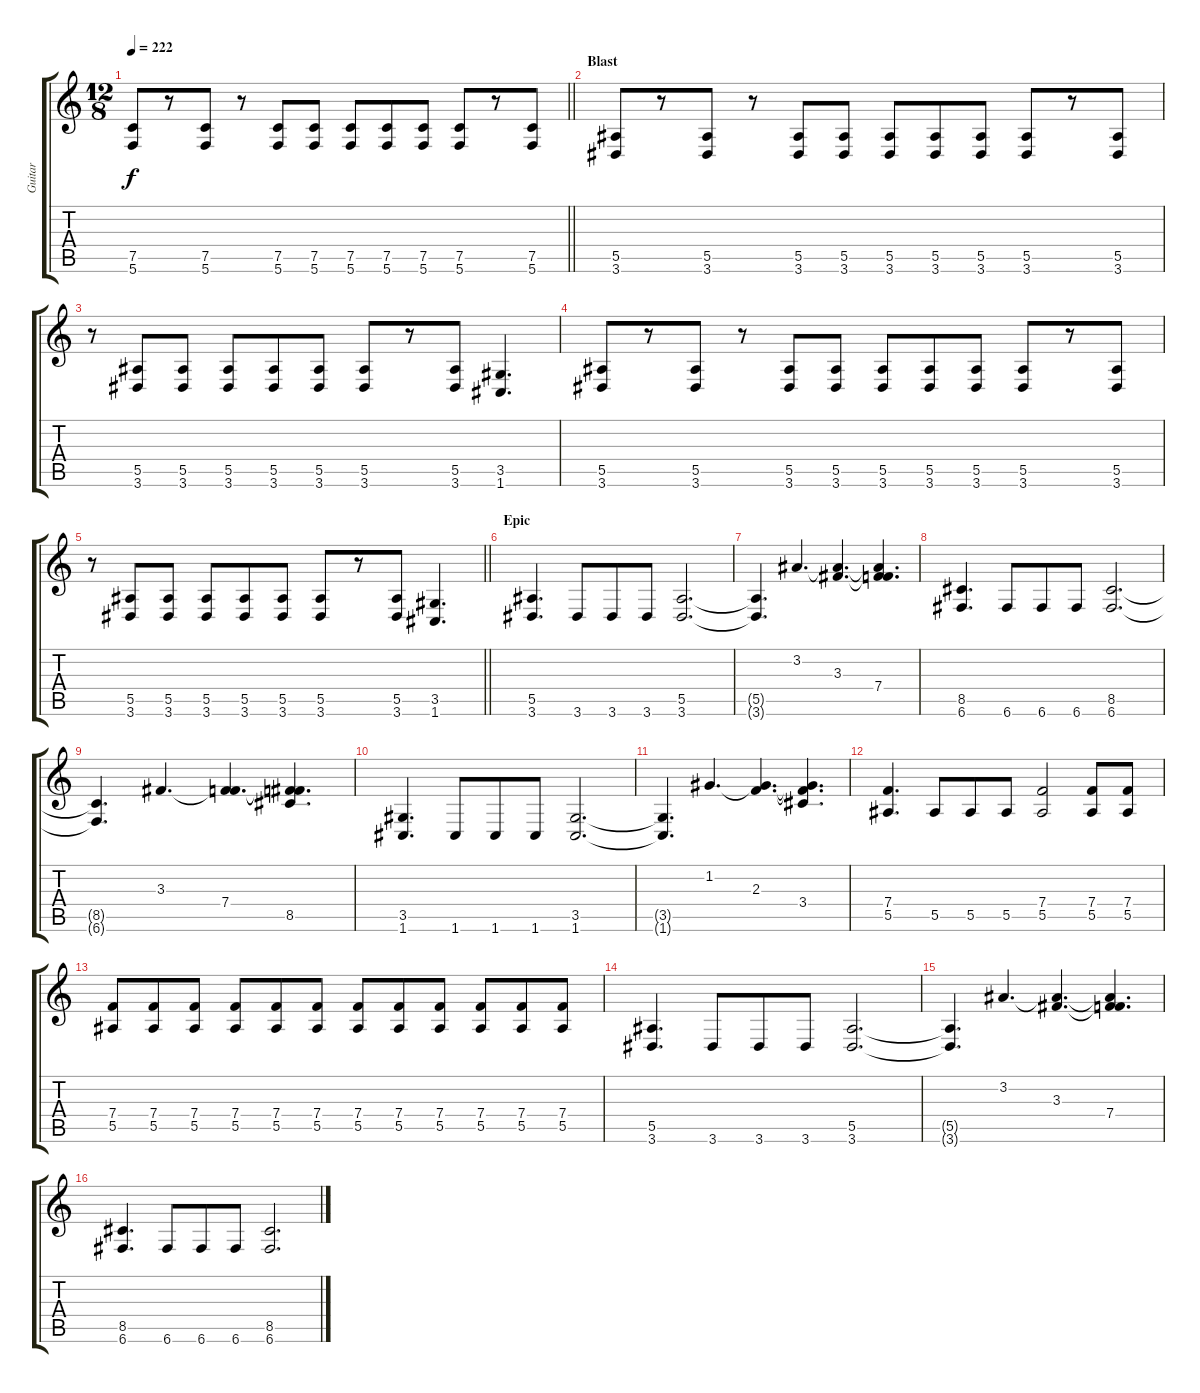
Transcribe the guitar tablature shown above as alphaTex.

\track ("Guitar" "Guitar") {instrument distortionguitar}
\staff {score tabs}
\tuning (C4 G3 Eb3 Bb2 F2 C2) {hide}
\ts (12 8)
\tempo 222
\clef g2
\barLineRight lightlight
\ks c
(7.5 5.6).8{dy f} r.8 (7.5 5.6).8 r.8 (7.5 5.6).8 (7.5 5.6).8 (7.5 5.6).8 (7.5 5.6).8 (7.5 5.6).8 (7.5 5.6).8 r.8 (7.5 5.6).8 |
\section ("" "Blast")
(5.5 3.6).8 r.8 (5.5 3.6).8 r.8 (5.5 3.6).8 (5.5 3.6).8 (5.5 3.6).8 (5.5 3.6).8 (5.5 3.6).8 (5.5 3.6).8 r.8 (5.5 3.6).8 |
r.8 (5.5 3.6).8 (5.5 3.6).8 (5.5 3.6).8 (5.5 3.6).8 (5.5 3.6).8 (5.5 3.6).8 r.8 (5.5 3.6).8 (3.5 1.6).4{d} |
(5.5 3.6).8 r.8 (5.5 3.6).8 r.8 (5.5 3.6).8 (5.5 3.6).8 (5.5 3.6).8 (5.5 3.6).8 (5.5 3.6).8 (5.5 3.6).8 r.8 (5.5 3.6).8 |
\barLineRight lightlight
r.8 (5.5 3.6).8 (5.5 3.6).8 (5.5 3.6).8 (5.5 3.6).8 (5.5 3.6).8 (5.5 3.6).8 r.8 (5.5 3.6).8 (3.5 1.6).4{d} |
\section ("" "Epic")
(5.5 3.6).4{d} 3.6.8 3.6.8 3.6.8 (5.5 3.6).2{d} |
(5.5{t} 3.6{t}).4{d} 3.2.4{d} (3.2{t} 3.3).4{d} (3.2{t} 3.3{t} 7.4).4{d} |
(8.5 6.6).4{d} 6.6.8 6.6.8 6.6.8 (8.5 6.6).2{d} |
(8.5{t} 6.6{t}).4{d} 3.3.4{d} (3.3{t} 7.4).4{d} (3.3{t} 7.4{t} 8.5).4{d} |
(3.5 1.6).4{d} 1.6.8 1.6.8 1.6.8 (3.5 1.6).2{d} |
(3.5{t} 1.6{t}).4{d} 1.2.4{d} (1.2{t} 2.3).4{d} (1.2{t} 2.3{t} 3.4).4{d} |
(7.4 5.5).4{d} 5.5.8 5.5.8 5.5.8 (7.4 5.5).2 (7.4 5.5).8 (7.4 5.5).8 |
(7.4 5.5).8 (7.4 5.5).8 (7.4 5.5).8 (7.4 5.5).8 (7.4 5.5).8 (7.4 5.5).8 (7.4 5.5).8 (7.4 5.5).8 (7.4 5.5).8 (7.4 5.5).8 (7.4 5.5).8 (7.4 5.5).8 |
(5.5 3.6).4{d} 3.6.8 3.6.8 3.6.8 (5.5 3.6).2{d} |
(5.5{t} 3.6{t}).4{d} 3.2.4{d} (3.2{t} 3.3).4{d} (3.2{t} 3.3{t} 7.4).4{d} |
(8.5 6.6).4{d} 6.6.8 6.6.8 6.6.8 (8.5 6.6).2{d}
